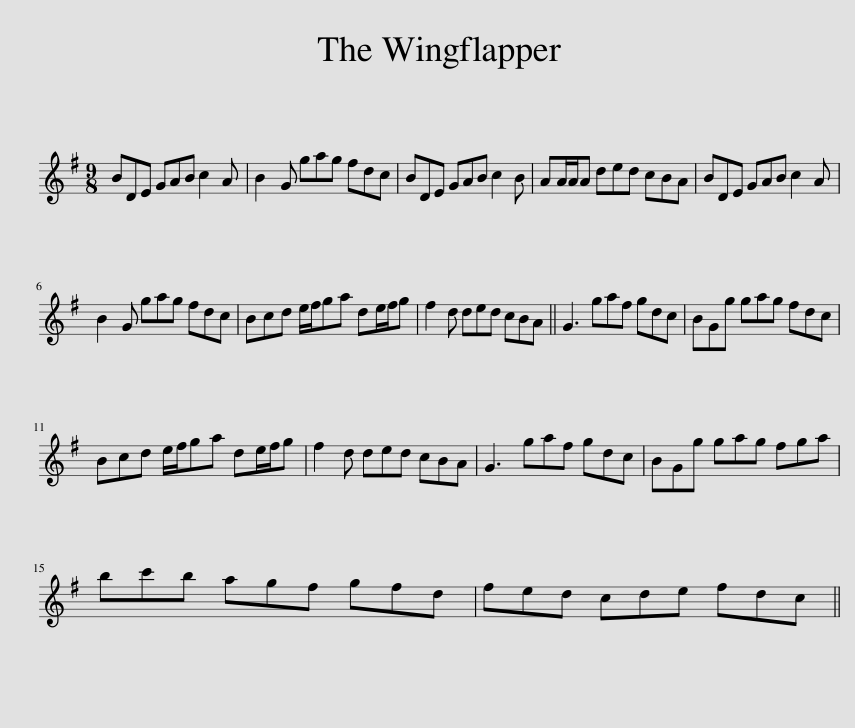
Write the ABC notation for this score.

X:1
L:1/8
M:9/8
I:linebreak $
K:G
V:1 treble
V:1
 BDE GAB c2 A | B2 G gag fdc | BDE GAB c2 B | AA/A/A ded cBA | BDE GAB c2 A |$ %5
 B2 G gag fdc | Bcd e/f/ga de/f/g | f2 d ded cBA || G3 gaf gdc | BGg gag fdc |$ %10
 Bcd e/f/ga de/f/g | f2 d ded cBA | G3 gaf gdc | BGg gag fga |$ bc'b agf gfd | %15
 fed cde fdc || %16
